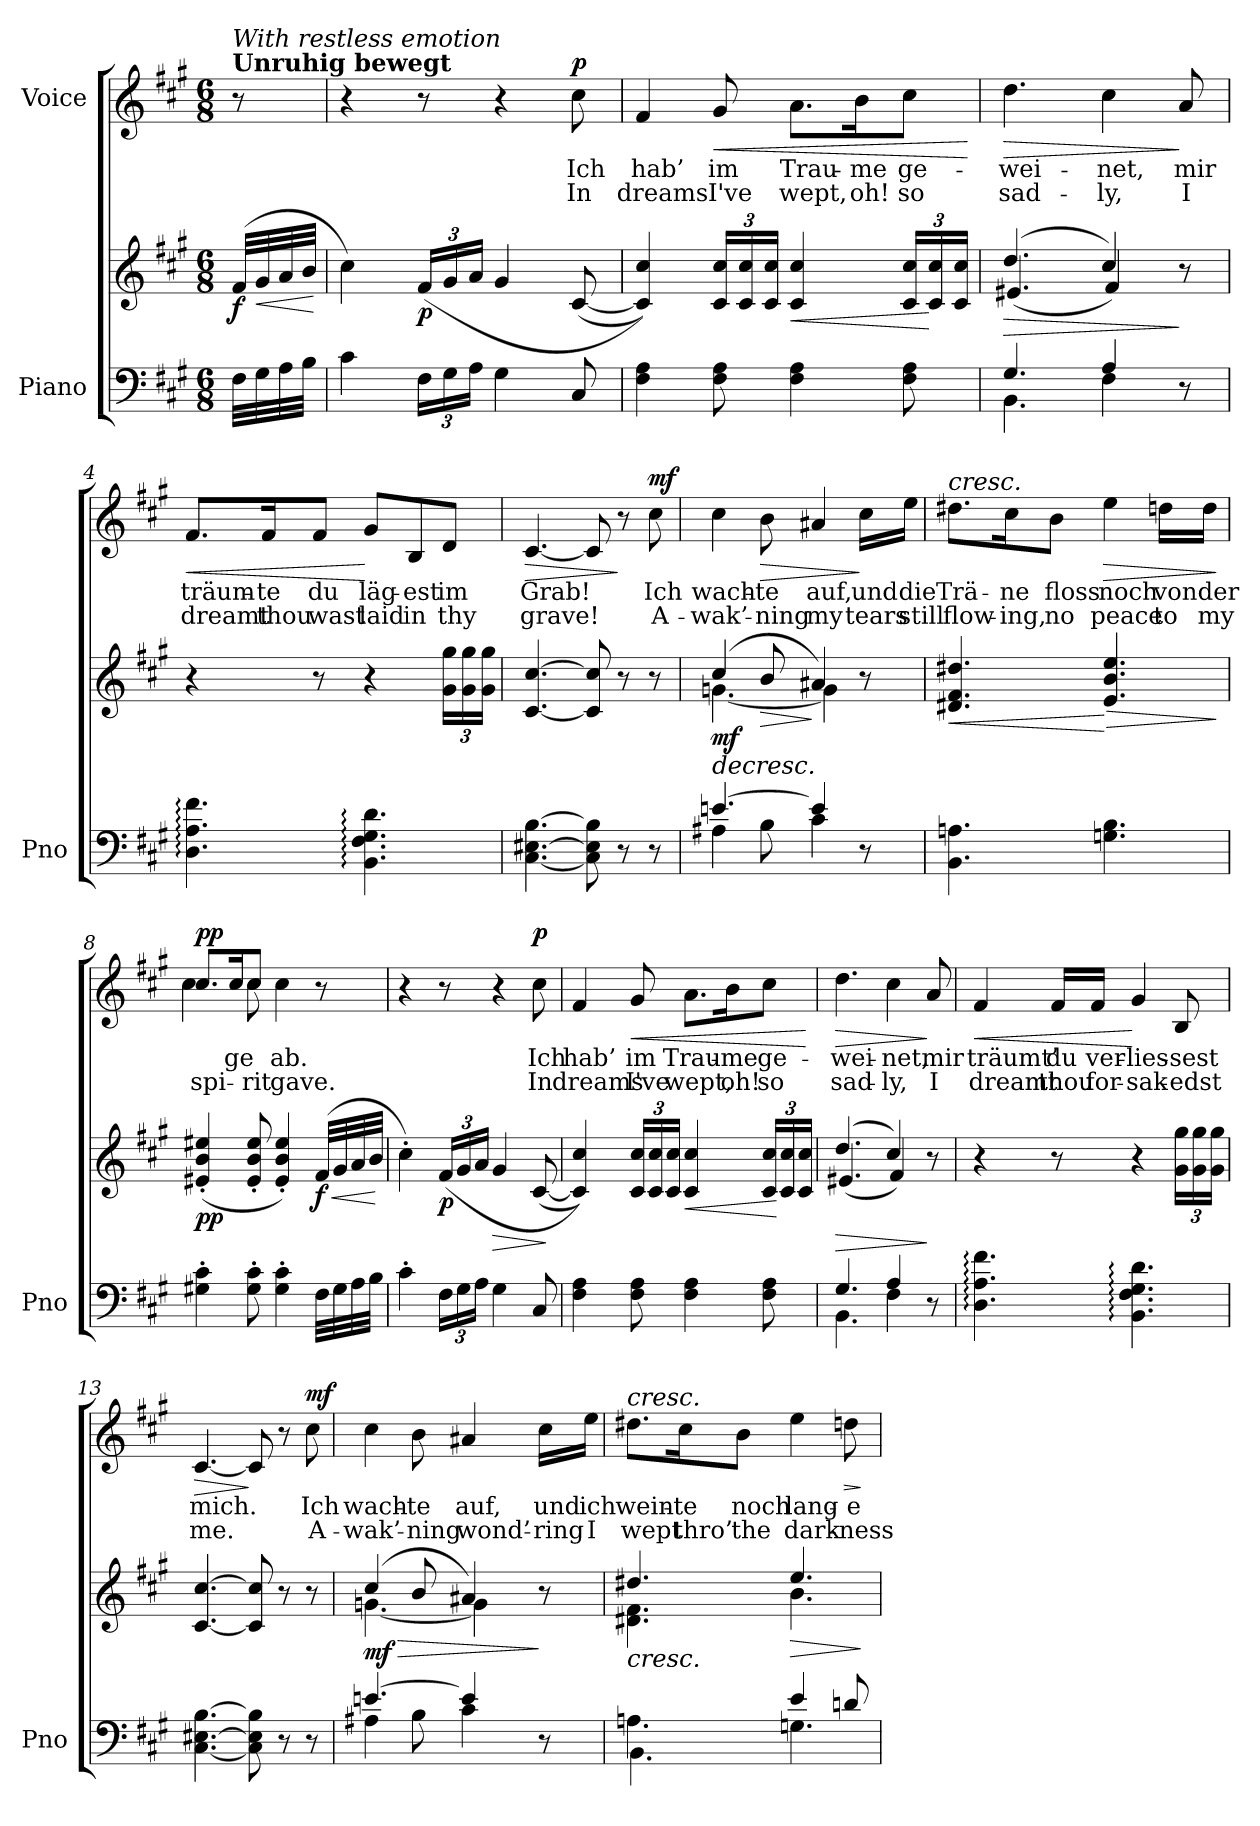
**kern	**kern	**dynam	**kern	**text	**text	**dynam
*part2	*part2	*part2	*part1	*part1	*part1	*part1
*staff3	*staff2	*staff2/3	*staff1	*staff1	*staff1	*staff1
*I"Piano	*	*	*I"Voice	*	*	*
*I'Pno	*	*	*	*	*	*
*clefF4	*clefG2	*	*clefG2	*	*	*
*k[f#c#g#]	*k[f#c#g#]	*	*k[f#c#g#]	*	*	*
*M6/8	*M6/8	*	*M6/8	*	*	*
=	=	=	=	=	=	=
!	!	!	!LO:TX:a:B:t=Unruhig bewegt	!	!	!
!	!	!	!LO:TX:a:i:t=With restless emotion	!	!	!
!	!	!LO:DY:b	!	!	!	!
32F#\LLL	(>32f#/LLL	f	8r	.	.	.
!	!	!LO:HP:b	!	!	!	!
32G#\	32g#/	<	.	.	.	.
32A\	32a/	.	.	.	.	.
32B\JJJ	32b/JJJ	.	.	.	.	.
.	.	[	.	.	.	.
=1	=1	=1	=1	=1	=1	=1
4c#\	4cc#\)	.	4r	.	.	.
!	!	!LO:DY:b	!	!	!	!
24F#\LL	(>24f#/LL	p	8r	.	.	.
24G#\	24g#/	.	.	.	.	.
24A\JJ	24a/JJ	.	.	.	.	.
4G#\	4g#/	.	4r	.	.	.
!	!	!	!	!LO:LY:b	!LO:LY:b	!LO:DY:a
8C#/	(>[8c#/	.	8cc#\	Ich	In	p
=2	=2	=2	=2	=2	=2	=2
!	!	!	!	!LO:LY:b	!LO:LY:b	!
4F#\ 4A\	4c#/] 4cc#/))	.	4f#/	hab’	dreams	.
!	!	!	!	!LO:LY:b	!LO:LY:b	!LO:HP:b
8F#\ 8A\	24c#/ 24cc#/LL	.	8g#/	im	I've	<
.	24c#/ 24cc#/	.	.	.	.	.
.	24c#/ 24cc#/JJ	.	.	.	.	.
!	!	!LO:HP:b	!	!LO:LY:b	!LO:LY:b	!
4F#\ 4A\	4c#/ 4cc#/	<	8.a\L	Trau-	wept,	.
!	!	!	!	!LO:LY:b	!LO:LY:b	!
.	.	.	16b\K	-me	oh!	.
!	!	!	!	!LO:LY:b	!LO:LY:b	!
8F#\ 8A\	24c#/ 24cc#/LL	.	8cc#\J	ge-	so	.
.	24c#/ 24cc#/	[	.	.	.	.
.	24c#/ 24cc#/JJ	.	.	.	.	.
.	.	.	.	.	.	[
=3	=3	=3	=3	=3	=3	=3
*^	*	*	*	*	*	*
!	!	!	!LO:HP:b	!	!LO:LY:b	!LO:LY:b	!LO:HP:b
*	*	*^	*	*	*	*	*
4.G#/	4.BB\	(>4.dd/	(<4.e#X/	>	4.dd\	-wei-	sad-	>
!	!	!	!	!	!	!LO:LY:b	!LO:LY:b	!
4A/	4F#\	4cc#/)	4f#/)	.	4cc#\	-net,	-ly,	.
!	!	!	!	!	!	!LO:LY:b	!LO:LY:b	!
8r	8ryy	8r	8ryy	]	8a/	mir	I	]
!!LO:LB:g=z
=4	=4	=4	=4	=4	=4	=4	=4	=4
!	!	!	!	!	!	!LO:LY:b	!LO:LY:b	!LO:HP:b
*v	*v	*	*	*	*	*	*	*
*	*v	*v	*	*	*	*	*
4.D\: 4.A\: 4.f#\:	4r	.	8.f#/L	träum-	dreamt	<
!	!	!	!	!LO:LY:b	!LO:LY:b	!
.	.	.	16f#/K	-te	thou	.
!	!	!	!	!LO:LY:b	!LO:LY:b	!
.	8r	.	8f#/J	du	wast	.
!	!	!	!	!LO:LY:b	!LO:LY:b	!
4.BB\: 4.F#\: 4.G#\: 4.d\:	4r	.	8g#/L	läg-	laid	[
!	!	!	!	!LO:LY:b	!LO:LY:b	!
.	.	.	8B/	-est	in	.
!	!	!	!	!LO:LY:b	!LO:LY:b	!
.	24g#\ 24gg#\LL	.	8d/J	im	thy	.
.	24g#\ 24gg#\	.	.	.	.	.
.	24g#\ 24gg#\JJ	.	.	.	.	.
=5	=5	=5	=5	=5	=5	=5
!	!	!	!	!LO:LY:b	!LO:LY:b	!LO:HP:b
[4.C#\ [4.E#X\ [4.B\	[4.c#/ [4.cc#/	.	[4.c#/	Grab!	grave!	>
8C#\] 8E#\] 8B\]	8c#/] 8cc#/]	.	8c#/]	.	.	.
8r	8r	.	8r	.	.	]
!	!	!	!	!LO:LY:b	!LO:LY:b	!LO:DY:a
8r	8r	.	8cc#\	Ich	A-	mf
=6	=6	=6	=6	=6	=6	=6
*^	*	*	*	*	*	*
!	!	!	!LO:HP:b	!	!LO:LY:b	!LO:LY:b	!
*	*	*^	*	*	*	*	*
!	!	!	!	!LO:DY:n=1:b	!	!	!	!
[4.en/	4A#X\	(>4cc#/	[4.gn\	> mf	4cc#\	wach-	-wak’-	.
!	!	!	!	!LO:HP:b	!	!LO:LY:b	!LO:LY:b	!LO:HP:b
.	8B\	8b/	.	>	8b\	-te	-ning	>
!	!	!	!	!	!	!LO:LY:b	!LO:LY:b	!
4e/]	4c#\	4a#X/)	4g\]	]	4a#X/	auf,	my	.
!	!	!	!	!	!	!LO:LY:b	!LO:LY:b	!
8r	8ryy	8r	8ryy	]	16cc#\LL	und	tears	]
!	!	!	!	!	!	!LO:LY:b	!LO:LY:b	!
.	.	.	.	.	16ee\JJ	die	still	.
*v	*v	*	*	*	*	*	*	*
*	*v	*v	*	*	*	*	*
=7	=7	=7	=7	=7	=7	=7
!	!	!	!LO:TX:a:i:t=cresc.	!	!	!
!	!	!LO:HP:b	!	!LO:LY:b	!LO:LY:b	!
4.BB\ 4.An\	4.d#X/ 4.f#/ 4.dd#X/	<	8.dd#X\L	Trä-	flow-	.
!	!	!	!	!LO:LY:b	!LO:LY:b	!
.	.	.	16cc#\K	-ne	-ing,	.
!	!	!	!	!LO:LY:b	!LO:LY:b	!
.	.	.	8b\J	floss	no	.
!	!	!LO:HP:n=1:b	!	!LO:LY:b	!LO:LY:b	!LO:HP:b
4.Gn\ 4.B\	4.e/ 4.b/ 4.ee/	[ >	4ee\	noch	peace	>
!	!	!	!	!LO:LY:b	!LO:LY:b	!
.	.	.	16ddn\LL	von	to	.
!	!	!	!	!LO:LY:b	!LO:LY:b	!
.	.	.	16dd\JJ	der	my	.
.	.	]	.	.	.	]
!!LO:LB:g=z
=8	=8	=8	=8	=8	=8	=8
!	!	!	!	!LO:LY:b	!	!
*	*	*	*^	*	*	*
!	!	!LO:DY:b	!	!	!	!LO:LY:b	!LO:DY:a
4G#X\' 4c#\'	(>4e#X/' 4b/' 4ee#X/'	pp	8.cc#/L	4cc#\	.	spi-	pp
!	!	!	!	!	!LO:LY:b	!	!
.	.	.	16cc#/K	.	-ge	.	.
!	!	!	!	!	!LO:LY:b	!	!
!	!	!	!	!	!	!LO:LY:b	!
8G#\' 8c#\'	8e#/' 8b/' 8ee#/'	.	8cc#/J	8cc#\	.	-rit	.
!	!	!	!	!	!LO:LY:b	!LO:LY:b	!
4G#\' 4c#\'	4e#/' 4b/' 4ee#/')	.	4cc#\	4raayy	-ab.	gave.	.
!	!	!LO:HP:b	!	!	!	!	!
!	!	!LO:DY:n=1:b	!	!	!	!	!
32F#\LLL	(>32f#/LLL	< f	8r	8raayy	.	.	.
32G#\	32g#/	.	.	.	.	.	.
32A\	32a/	.	.	.	.	.	.
32B\JJJ	32b/JJJ	.	.	.	.	.	.
*	*	*	*v	*v	*	*	*
.	.	[	.	.	.	.
=9	=9	=9	=9	=9	=9	=9
4c#'\	4cc#'\)	.	4r	.	.	.
!	!	!LO:DY:b	!	!	!	!
24F#\LL	(>24f#/LL	p	8r	.	.	.
24G#\	24g#/	.	.	.	.	.
24A\JJ	24a/JJ	.	.	.	.	.
!	!	!LO:HP:b	!	!	!	!
4G#\	4g#/	>	4r	.	.	.
!	!	!	!	!LO:LY:b	!LO:LY:b	!LO:DY:a
8C#/	(>[8c#/	.	8cc#\	Ich	In	p
.	.	]	.	.	.	.
=10	=10	=10	=10	=10	=10	=10
!	!	!	!	!LO:LY:b	!LO:LY:b	!
4F#\ 4A\	4c#/] 4cc#/))	.	4f#/	hab’	dreams	.
!	!	!	!	!LO:LY:b	!LO:LY:b	!LO:HP:b
8F#\ 8A\	24c#/ 24cc#/LL	.	8g#/	im	I've	<
.	24c#/ 24cc#/	.	.	.	.	.
.	24c#/ 24cc#/JJ	.	.	.	.	.
!	!	!LO:HP:b	!	!LO:LY:b	!LO:LY:b	!
4F#\ 4A\	4c#/ 4cc#/	<	8.a\L	Trau-	wept,	.
!	!	!	!	!LO:LY:b	!LO:LY:b	!
.	.	.	16b\K	-me	oh!	.
!	!	!	!	!LO:LY:b	!LO:LY:b	!
8F#\ 8A\	24c#/ 24cc#/LL	.	8cc#\J	ge-	so	.
.	24c#/ 24cc#/	[	.	.	.	.
.	24c#/ 24cc#/JJ	.	.	.	.	.
.	.	.	.	.	.	[
=11	=11	=11	=11	=11	=11	=11
*^	*	*	*	*	*	*
!	!	!	!LO:HP:b	!	!LO:LY:b	!LO:LY:b	!LO:HP:b
*	*	*^	*	*	*	*	*
4.G#/	4.BB\	(>4.dd/	(<4.e#X/	>	4.dd\	-wei-	sad-	>
!	!	!	!	!	!	!LO:LY:b	!LO:LY:b	!
4A/	4F#\	4cc#/)	4f#/)	.	4cc#\	-net,	-ly,	.
!	!	!	!	!	!	!LO:LY:b	!LO:LY:b	!
8r	8ryy	8r	8ryy	]	8a/	mir	I	]
!!LO:PB:g=z
=12	=12	=12	=12	=12	=12	=12	=12	=12
!	!	!	!	!	!	!LO:LY:b	!LO:LY:b	!LO:HP:b
*v	*v	*	*	*	*	*	*	*
*	*v	*v	*	*	*	*	*
4.D\: 4.A\: 4.f#\:	4r	.	4f#/	träumt’	dreamt	<
!	!	!	!	!LO:LY:b	!LO:LY:b	!
.	8r	.	16f#/LL	du	thou	.
!	!	!	!	!LO:LY:b	!LO:LY:b	!
.	.	.	16f#/JJ	ver-	for-	.
!	!	!	!	!LO:LY:b	!LO:LY:b	!
4.BB\: 4.F#\: 4.G#\: 4.d\:	4r	.	4g#/	-lies-	-sak-	[
!	!	!	!	!LO:LY:b	!LO:LY:b	!
.	24g#\ 24gg#\LL	.	8B/	-sest	-edst	.
.	24g#\ 24gg#\	.	.	.	.	.
.	24g#\ 24gg#\JJ	.	.	.	.	.
=13	=13	=13	=13	=13	=13	=13
!	!	!	!	!LO:LY:b	!LO:LY:b	!LO:HP:b
[4.C#\ [4.E#X\ [4.B\	[4.c#/ [4.cc#/	.	[4.c#/	mich.	me.	>
8C#\] 8E#\] 8B\]	8c#/] 8cc#/]	.	8c#/]	.	.	]
8r	8r	.	8r	.	.	.
!	!	!	!	!LO:LY:b	!LO:LY:b	!LO:DY:a
8r	8r	.	8cc#\	Ich	A-	mf
=14	=14	=14	=14	=14	=14	=14
*^	*	*	*	*	*	*
!	!	!	!LO:HP:b	!	!LO:LY:b	!LO:LY:b	!
*	*	*^	*	*	*	*	*
!	!	!	!	!LO:DY:n=1:b	!	!	!	!
[4.en/	4A#X\	(>4cc#/	[4.gn\	> mf	4cc#\	wach-	-wak’-	.
!	!	!	!	!	!	!LO:LY:b	!LO:LY:b	!
.	8B\	8b/	.	.	8b\	-te	-ning	.
!	!	!	!	!	!	!LO:LY:b	!LO:LY:b	!
4e/]	4c#\	4a#X/)	4g\]	.	4a#X/	auf,	wond’-	.
!	!	!	!	!	!	!LO:LY:b	!LO:LY:b	!
8r	8ryy	8r	8ryy	]	16cc#\LL	und	-ring	.
!	!	!	!	!	!	!LO:LY:b	!LO:LY:b	!
.	.	.	.	.	16ee\JJ	ich	I	.
=15	=15	=15	=15	=15	=15	=15	=15	=15
!	!	!	!	!	!LO:TX:a:i:t=cresc.	!	!	!
!	!	!	!	!LO:HP:b	!	!LO:LY:b	!LO:LY:b	!
4.An\	4.BB\	4.dd#X/	4.d#X\ 4.f#\	<	8.dd#X\L	wein-	wept	.
!	!	!	!	!	!	!LO:LY:b	!LO:LY:b	!
.	.	.	.	.	16cc#\K	-te	thro’	.
!	!	!	!	!	!	!LO:LY:b	!LO:LY:b	!
.	.	.	.	.	8b\J	noch	the	.
!	!	!	!	!LO:HP:b	!	!LO:LY:b	!LO:LY:b	!
4e/	4.Gn\	4.ee/	4.b\	>	4ee\	lang-	dark-	.
!	!	!	!	!	!	!LO:LY:b	!LO:LY:b	!LO:HP:b
8dn/	.	.	.	.	8ddn\	-e	-ness	>
*v	*v	*	*	*	*	*	*	*
*	*v	*v	*	*	*	*	*
.	.	[ ]	.	.	.	]
=	=	=	=	=	=	=
*-	*-	*-	*-	*-	*-	*-
